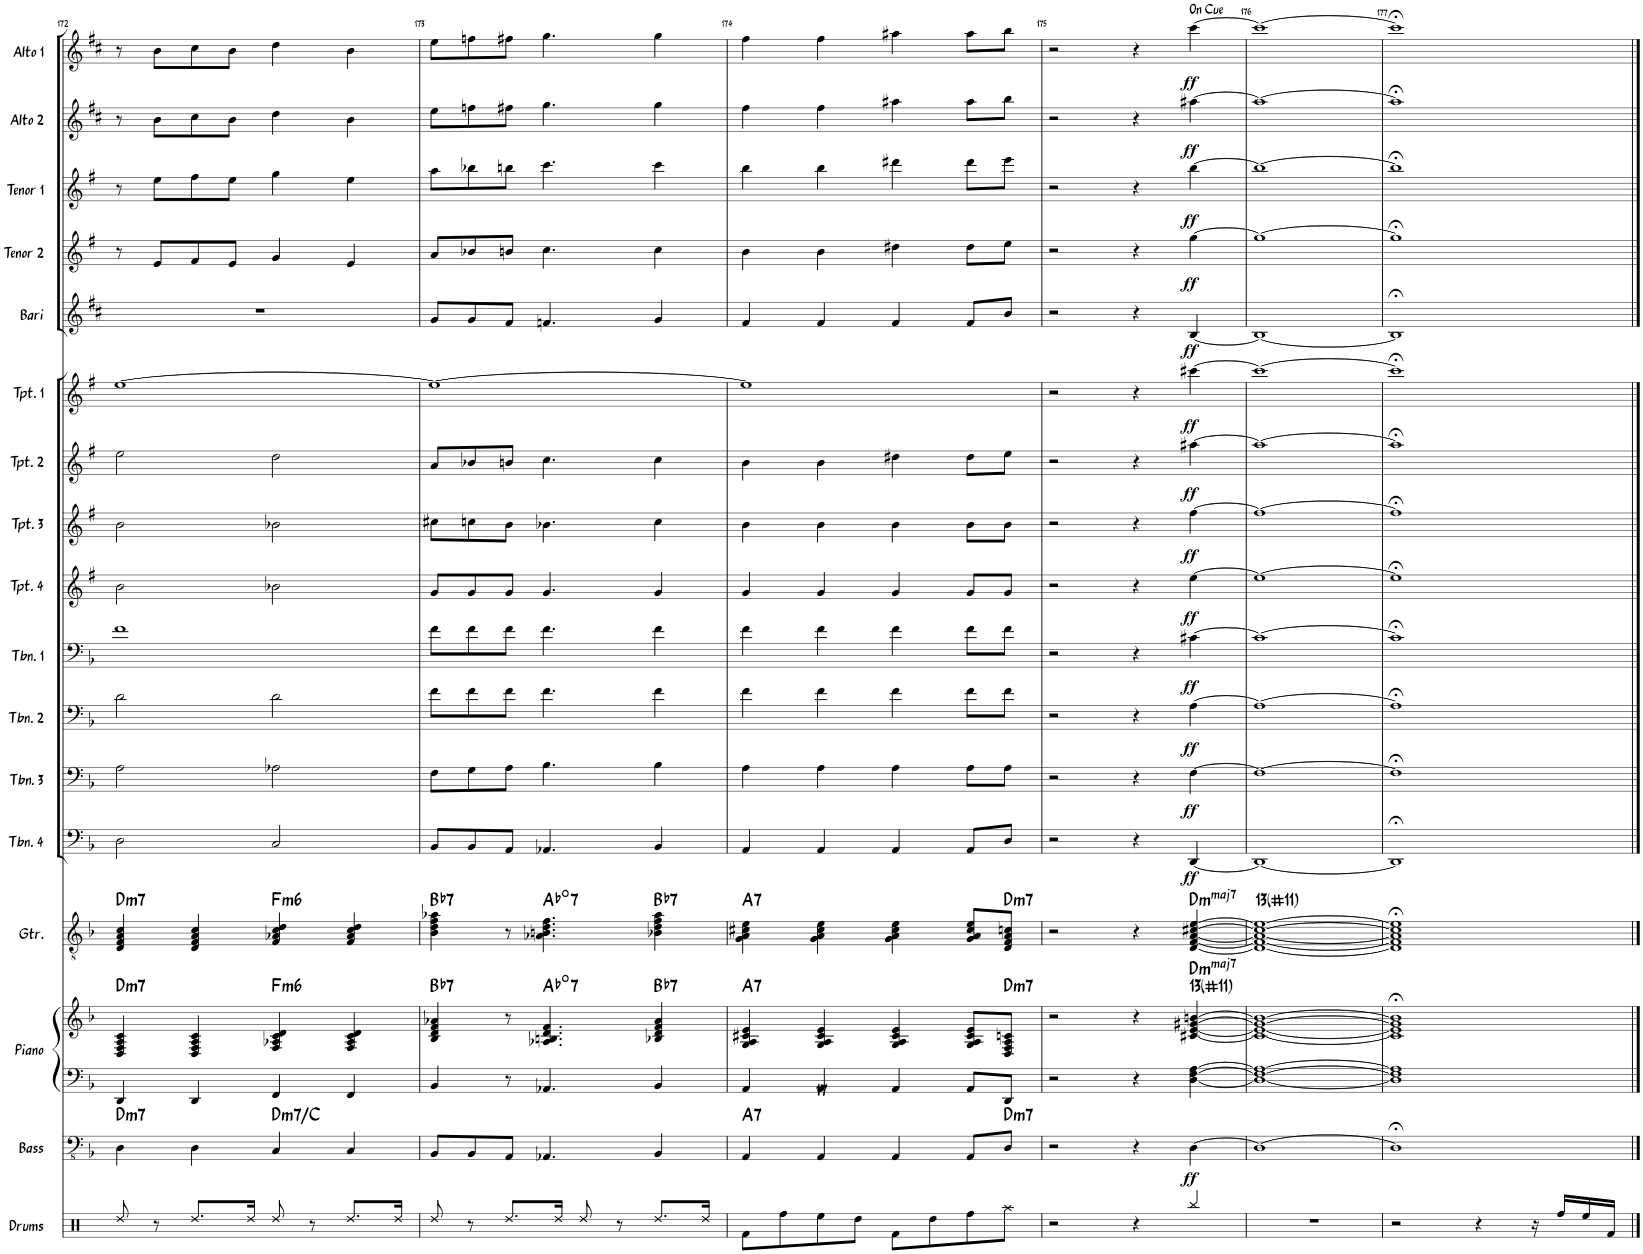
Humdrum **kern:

**kern	**kern	**dynam	**harte	**kern	**kern	**harte	**kern	**harte	**kern	**dynam	**kern	**dynam	**kern	**dynam	**kern	**dynam	**kern	**dynam	**kern	**dynam	**kern	**dynam	**kern	**dynam	**kern	**dynam	**kern	**dynam	**kern	**dynam	**kern	**dynam	**kern	**dynam
*part17	*part16	*part16	*part16	*part15	*part15	*part15	*part14	*part14	*part13	*part13	*part12	*part12	*part11	*part11	*part10	*part10	*part9	*part9	*part8	*part8	*part7	*part7	*part6	*part6	*part5	*part5	*part4	*part4	*part3	*part3	*part2	*part2	*part1	*part1
*staff18	*staff17	*staff17	*	*staff16	*staff15	*	*staff14	*	*staff13	*staff13	*staff12	*staff12	*staff11	*staff11	*staff10	*staff10	*staff9	*staff9	*staff8	*staff8	*staff7	*staff7	*staff6	*staff6	*staff5	*staff5	*staff4	*staff4	*staff3	*staff3	*staff2	*staff2	*staff1	*staff1
*I"Drums	*I"Bass	*	*	*I"Piano	*	*	*I"Guitar	*	*I"Trombone 4	*	*I"Trombone 3	*	*I"Trombone 2	*	*I"Trombone 1	*	*I"Trumpet 4	*	*I"Trumpet 3	*	*I"Trumpet 2	*	*I"Trumpet 1	*	*I"Baritone Sax	*	*I"Tenor Sax 2	*	*I"Tenor Sax 1	*	*I"Alto Sax 2	*	*I"Alto Sax 1	*
*I'Drums	*I'Bass	*	*	*I'Piano	*	*	*I'Gtr.	*	*I'Tbn. 4	*	*I'Tbn. 3	*	*I'Tbn. 2	*	*I'Tbn. 1	*	*I'Tpt. 4	*	*I'Tpt. 3	*	*I'Tpt. 2	*	*I'Tpt. 1	*	*I'Bari	*	*I'Tenor 2	*	*I'Tenor 1	*	*I'Alto 2	*	*I'Alto 1	*
!!LO:PB:g=z
*clefX	*clefFv4	*	*	*clefF4	*clefG2	*	*clefGv2	*	*clefF4	*	*clefF4	*	*clefF4	*	*clefF4	*	*clefG2	*	*clefG2	*	*clefG2	*	*clefG2	*	*clefG2	*	*clefG2	*	*clefG2	*	*clefG2	*	*clefG2	*
*	*	*	*	*	*	*	*	*	*	*	*	*	*	*	*	*	*Trd1c2	*	*Trd1c2	*	*Trd1c2	*	*Trd1c2	*	*Trd12c21	*	*Trd8c14	*	*Trd8c14	*	*Trd5c9	*	*Trd5c9	*
*k[]	*k[b-]	*	*	*k[b-]	*k[b-]	*	*k[b-]	*	*k[b-]	*	*k[b-]	*	*k[b-]	*	*k[b-]	*	*k[f#]	*	*k[f#]	*	*k[f#]	*	*k[f#]	*	*k[f#c#]	*	*k[f#]	*	*k[f#]	*	*k[f#c#]	*	*k[f#c#]	*
*M4/4	*M4/4	*	*	*M4/4	*M4/4	*	*M4/4	*	*M4/4	*	*M4/4	*	*M4/4	*	*M4/4	*	*M4/4	*	*M4/4	*	*M4/4	*	*M4/4	*	*M4/4	*	*M4/4	*	*M4/4	*	*M4/4	*	*M4/4	*
=172	=172	=172	=172	=172	=172	=172	=172	=172	=172	=172	=172	=172	=172	=172	=172	=172	=172	=172	=172	=172	=172	=172	=172	=172	=172	=172	=172	=172	=172	=172	=172	=172	=172	=172
!	!	!	!LO:H:kt=m7	!	!	!LO:H:kt=m7	!	!LO:H:kt=m7	!	!	!	!	!	!	!	!	!	!	!	!	!	!	!	!	!	!	!	!	!	!	!	!	!	!
8Rdd/	4DD\	.	D:min7	4DD/	4D/ 4F/ 4A/ 4c/	D:min7	4D/ 4F/ 4A/ 4c/	D:min7	2D\	.	2A\	.	2d\	.	1f	.	2b\	.	2b\	.	2ee\	.	[1ee	.	1r	.	8r	.	8r	.	8r	.	8r	.
8r	.	.	.	.	.	.	.	.	.	.	.	.	.	.	.	.	.	.	.	.	.	.	.	.	.	.	8e/L	.	8ee\L	.	8b\L	.	8b\L	.
8.Rdd/L	4DD\	.	.	4DD/	4D/ 4F/ 4A/ 4c/	.	4D/ 4F/ 4A/ 4c/	.	.	.	.	.	.	.	.	.	.	.	.	.	.	.	.	.	.	.	8f#/	.	8ff#\	.	8cc#\	.	8cc#\	.
.	.	.	.	.	.	.	.	.	.	.	.	.	.	.	.	.	.	.	.	.	.	.	.	.	.	.	8e/J	.	8ee\J	.	8b\J	.	8b\J	.
16Rdd/Jk	.	.	.	.	.	.	.	.	.	.	.	.	.	.	.	.	.	.	.	.	.	.	.	.	.	.	.	.	.	.	.	.	.	.
!	!	!	!LO:H:kt=m7	!	!	!LO:H:kt=m6	!	!LO:H:kt=m6	!	!	!	!	!	!	!	!	!	!	!	!	!	!	!	!	!	!	!	!	!	!	!	!	!	!
8Rdd/	4CC/	.	D:min7/b7	4FF/	4F/ 4A-X/ 4c/ 4d/	F:min6	4F/ 4A-X/ 4c/ 4d/	F:min6	2C/	.	2A-X\	.	2d\	.	.	.	2b-X\	.	2b-X\	.	2dd\	.	.	.	.	.	4g/	.	4gg\	.	4dd\	.	4dd\	.
8r	.	.	.	.	.	.	.	.	.	.	.	.	.	.	.	.	.	.	.	.	.	.	.	.	.	.	.	.	.	.	.	.	.	.
8.Rdd/L	4CC/	.	.	4FF/	4F/ 4A-/ 4c/ 4d/	.	4F/ 4A-/ 4c/ 4d/	.	.	.	.	.	.	.	.	.	.	.	.	.	.	.	.	.	.	.	4e/	.	4ee\	.	4b\	.	4b\	.
16Rdd/Jk	.	.	.	.	.	.	.	.	.	.	.	.	.	.	.	.	.	.	.	.	.	.	.	.	.	.	.	.	.	.	.	.	.	.
=173	=173	=173	=173	=173	=173	=173	=173	=173	=173	=173	=173	=173	=173	=173	=173	=173	=173	=173	=173	=173	=173	=173	=173	=173	=173	=173	=173	=173	=173	=173	=173	=173	=173	=173
!	!	!	!	!	!	!LO:H:kt=7	!	!LO:H:kt=7	!	!	!	!	!	!	!	!	!	!	!	!	!	!	!	!	!	!	!	!	!	!	!	!	!	!
8Rdd/	8BBB-/L	.	.	4BB-/	4B-/ 4d/ 4f/ 4a-X/	Bb:7	4B-\ 4d\ 4f\ 4a-X\	Bb:7	8BB-/L	.	8F\L	.	8f\L	.	8f\L	.	8g/L	.	8cc#X\L	.	8a/L	.	1ee_	.	8g/L	.	8a/L	.	8aa\L	.	8ee\L	.	8ee\L	.
8r	8BBB-/	.	.	.	.	.	.	.	8BB-/	.	8G\	.	8f\	.	8f\	.	8g/	.	8ccn\	.	8b-X/	.	.	.	8g/	.	8b-X/	.	8bb-X\	.	8ffn\	.	8ffn\	.
8.Rdd/L	8AAA/J	.	.	8r	8r	.	8r	.	8AA/J	.	8A\J	.	8f\J	.	8f\J	.	8g/J	.	8b\J	.	8bn/J	.	.	.	8f#/J	.	8bn/J	.	8bbn\J	.	8ff#X\J	.	8ff#X\J	.
!	!	!	!	!	!	!LO:H:kt=7	!	!LO:H:kt=7	!	!	!	!	!	!	!	!	!	!	!	!	!	!	!	!	!	!	!	!	!	!	!	!	!	!
.	4.AAA-X/	.	.	4.AA-X/	4.A-X/ 4.Bn/ 4.d/ 4.f/	Ab:dim7	4.A-X\ 4.Bn\ 4.d\ 4.f\	Ab:dim7	4.AA-X/	.	4.B-\	.	4.f\	.	4.f\	.	4.g/	.	4.b-X\	.	4.cc\	.	.	.	4.fn/	.	4.cc\	.	4.ccc\	.	4.gg\	.	4.gg\	.
16Rdd/Jk	.	.	.	.	.	.	.	.	.	.	.	.	.	.	.	.	.	.	.	.	.	.	.	.	.	.	.	.	.	.	.	.	.	.
8Rdd/	.	.	.	.	.	.	.	.	.	.	.	.	.	.	.	.	.	.	.	.	.	.	.	.	.	.	.	.	.	.	.	.	.	.
8r	.	.	.	.	.	.	.	.	.	.	.	.	.	.	.	.	.	.	.	.	.	.	.	.	.	.	.	.	.	.	.	.	.	.
!	!	!	!	!	!	!LO:H:kt=7	!	!LO:H:kt=7	!	!	!	!	!	!	!	!	!	!	!	!	!	!	!	!	!	!	!	!	!	!	!	!	!	!
8.Rdd/L	4BBB-/	.	.	4BB-/	4B-X/ 4d/ 4f/ 4a-/	Bb:7	4B-X\ 4d\ 4f\ 4a-\	Bb:7	4BB-/	.	4B-\	.	4f\	.	4f\	.	4g/	.	4cc\	.	4cc\	.	.	.	4g/	.	4cc\	.	4ccc\	.	4gg\	.	4gg\	.
16Rdd/Jk	.	.	.	.	.	.	.	.	.	.	.	.	.	.	.	.	.	.	.	.	.	.	.	.	.	.	.	.	.	.	.	.	.	.
=174	=174	=174	=174	=174	=174	=174	=174	=174	=174	=174	=174	=174	=174	=174	=174	=174	=174	=174	=174	=174	=174	=174	=174	=174	=174	=174	=174	=174	=174	=174	=174	=174	=174	=174
!	!	!	!LO:H:kt=7	!	!	!LO:H:kt=7	!	!LO:H:kt=7	!	!	!	!	!	!	!	!	!	!	!	!	!	!	!	!	!	!	!	!	!	!	!	!	!	!
8Rf\L	4AAA/	.	A:7	4AA/	4G/ 4A/ 4c#X/ 4e/	A:7	4G\ 4A\ 4c#X\ 4e\	A:7	4AA/	.	4A\	.	4f\	.	4f\	.	4g/	.	4b\	.	4b\	.	1ee]	.	4f#/	.	4b\	.	4bb\	.	4ff#\	.	4ff#\	.
8Rff\	.	.	.	.	.	.	.	.	.	.	.	.	.	.	.	.	.	.	.	.	.	.	.	.	.	.	.	.	.	.	.	.	.	.
8Ree\	4AAA/	.	.	4AA/	4G/ 4A/ 4c#/ 4e/	.	4G\ 4A\ 4c#\ 4e\	.	4AA/	.	4A\	.	4f\	.	4f\	.	4g/	.	4b\	.	4b\	.	.	.	4f#/	.	4b\	.	4bb\	.	4ff#\	.	4ff#\	.
8Rdd\J	.	.	.	.	.	.	.	.	.	.	.	.	.	.	.	.	.	.	.	.	.	.	.	.	.	.	.	.	.	.	.	.	.	.
8Rf\L	4AAA/	.	.	4AA/	4G/ 4A/ 4c#/ 4e/	.	4G\ 4A\ 4c#\ 4e\	.	4AA/	.	4A\	.	4f\	.	4f\	.	4g/	.	4b\	.	4dd#X\	.	.	.	4f#/	.	4dd#X\	.	4ddd#X\	.	4aa#X\	.	4aa#X\	.
8Rdd\	.	.	.	.	.	.	.	.	.	.	.	.	.	.	.	.	.	.	.	.	.	.	.	.	.	.	.	.	.	.	.	.	.	.
8Rff\	8AAA/L	.	.	8AA/L	8G/ 8A/ 8c#/ 8e/L	.	8G/ 8A/ 8c#/ 8e/L	.	8AA/L	.	8A\L	.	8f\L	.	8f\L	.	8g/L	.	8b\L	.	8dd#\L	.	.	.	8f#/L	.	8dd#\L	.	8ddd#\L	.	8aa#\L	.	8aa#\L	.
!	!	!	!LO:H:kt=m7	!	!	!LO:H:kt=m7	!	!LO:H:kt=m7	!	!	!	!	!	!	!	!	!	!	!	!	!	!	!	!	!	!	!	!	!	!	!	!	!	!
8Raa\J	8DD/J	.	D:min7	8DD/J	8D/ 8F/ 8A/ 8cn/J	D:min7	8D/ 8F/ 8A/ 8cn/J	D:min7	8D/J	.	8A\J	.	8f\J	.	8f\J	.	8g/J	.	8b\J	.	8ee\J	.	.	.	8b/J	.	8ee\J	.	8eee\J	.	8bb\J	.	8bb\J	.
=175	=175	=175	=175	=175	=175	=175	=175	=175	=175	=175	=175	=175	=175	=175	=175	=175	=175	=175	=175	=175	=175	=175	=175	=175	=175	=175	=175	=175	=175	=175	=175	=175	=175	=175
2r	2r	.	.	2r	2r	.	2r	.	2r	.	2r	.	2r	.	2r	.	2r	.	2r	.	2r	.	2r	.	2r	.	2r	.	2r	.	2r	.	2r	.
4r	4r	.	.	4r	4r	.	4r	.	4r	.	4r	.	4r	.	4r	.	4r	.	4r	.	4r	.	4r	.	4r	.	4r	.	4r	.	4r	.	4r	.
!	!	!	!	!	!	!	!	!	!	!	!	!	!	!	!	!	!	!	!	!	!	!	!	!	!	!	!	!	!	!	!	!	!LO:TX:a:t=On Cue	!
!	!	!LO:DY:b	!	!	!	!LO:H:n=1:kt=13(#11)	!	!	!	!LO:DY:b	!	!LO:DY:b	!	!LO:DY:b	!	!LO:DY:b	!	!LO:DY:b	!	!LO:DY:b	!	!LO:DY:b	!	!LO:DY:b	!	!LO:DY:b	!	!LO:DY:b	!	!LO:DY:b	!	!LO:DY:b	!	!LO:DY:b
!	!	!	!	!	!	!LO:H:n=2:kt=mmaj7	!	!LO:H:kt=mmaj7	!	!	!	!	!	!	!	!	!	!	!	!	!	!	!	!	!	!	!	!	!	!	!	!	!	!
4Rbb/	[4DD\	ff	.	[4D\ [4F\ [4A\	[4c#X/ [4e/ [4g#X/ [4bn/	N D:minmaj7	[4D/ [4F/ [4A/ [4c#X/ [4e/	D:minmaj7	[4DD/	ff	[4F\	ff	[4A\	ff	[4c#X\	ff	[4ee\	ff	[4ff#\	ff	[4aa#X\	ff	[4ccc#X\	ff	[4B/	ff	[4gg\	ff	[4bb\	ff	[4aa#X\	ff	[4ccc#\	ff
=176	=176	=176	=176	=176	=176	=176	=176	=176	=176	=176	=176	=176	=176	=176	=176	=176	=176	=176	=176	=176	=176	=176	=176	=176	=176	=176	=176	=176	=176	=176	=176	=176	=176	=176
!	!	!	!	!	!	!	!	!LO:H:kt=13(#11)	!	!	!	!	!	!	!	!	!	!	!	!	!	!	!	!	!	!	!	!	!	!	!	!	!	!
1r	1DD_	.	.	1D_ 1F_ 1A_	1c#_ 1e_ 1g#_ 1b_	.	1D_ 1F_ 1A_ 1c#_ 1e_	N	1DD_	.	1F_	.	1A_	.	1c#_	.	1ee_	.	1ff#_	.	1aa#_	.	1ccc#_	.	1B_	.	1gg_	.	1bb_	.	1aa#_	.	1ccc#_	.
=177	=177	=177	=177	=177	=177	=177	=177	=177	=177	=177	=177	=177	=177	=177	=177	=177	=177	=177	=177	=177	=177	=177	=177	=177	=177	=177	=177	=177	=177	=177	=177	=177	=177	=177
2r	1DD;<]	.	.	1D] 1F] 1A]	1c#];< 1e];< 1g#];< 1b];<	.	1D];< 1F];< 1A];< 1c#];< 1e];<	.	1DD;<]	.	1F;<]	.	1A;<]	.	1c#;<]	.	1ee;<]	.	1ff#;<]	.	1aa#;<]	.	1ccc#;<]	.	1B;<]	.	1gg;<]	.	1bb;<]	.	1aa#;<]	.	1ccc#;<]	.
4r	.	.	.	.	.	.	.	.	.	.	.	.	.	.	.	.	.	.	.	.	.	.	.	.	.	.	.	.	.	.	.	.	.	.
16r	.	.	.	.	.	.	.	.	.	.	.	.	.	.	.	.	.	.	.	.	.	.	.	.	.	.	.	.	.	.	.	.	.	.
16Rff/LL	.	.	.	.	.	.	.	.	.	.	.	.	.	.	.	.	.	.	.	.	.	.	.	.	.	.	.	.	.	.	.	.	.	.
16Ree/	.	.	.	.	.	.	.	.	.	.	.	.	.	.	.	.	.	.	.	.	.	.	.	.	.	.	.	.	.	.	.	.	.	.
16Rf/JJ	.	.	.	.	.	.	.	.	.	.	.	.	.	.	.	.	.	.	.	.	.	.	.	.	.	.	.	.	.	.	.	.	.	.
==	==	==	==	==	==	==	==	==	==	==	==	==	==	==	==	==	==	==	==	==	==	==	==	==	==	==	==	==	==	==	==	==	==	==
*-	*-	*-	*-	*-	*-	*-	*-	*-	*-	*-	*-	*-	*-	*-	*-	*-	*-	*-	*-	*-	*-	*-	*-	*-	*-	*-	*-	*-	*-	*-	*-	*-	*-	*-
